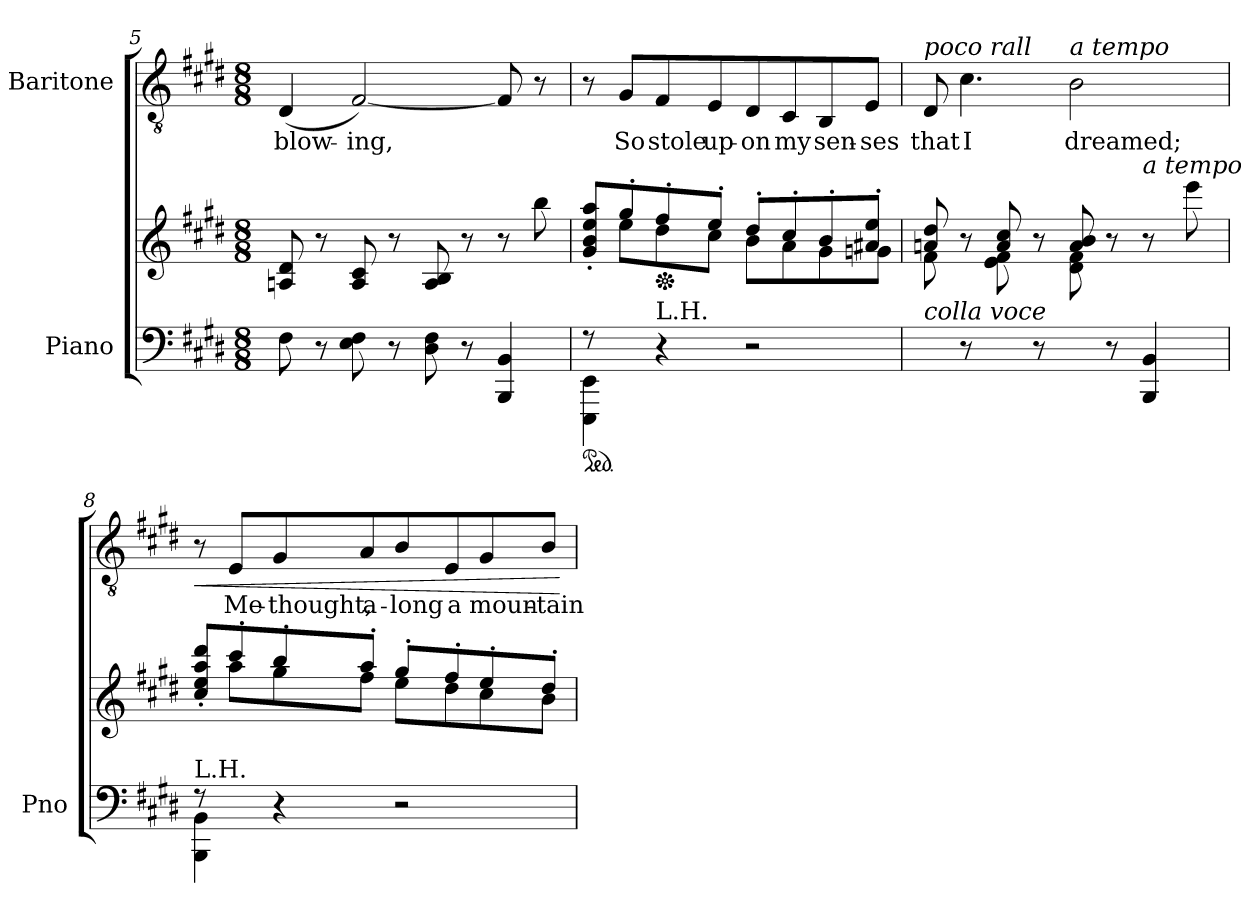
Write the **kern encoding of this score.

**kern	**kern	**kern	**text	**dynam
*part2	*part2	*part1	*part1	*part1
*staff3	*staff2	*staff1	*staff1	*staff1
*I"Piano	*	*I"Baritone	*	*
*I'Pno	*	*	*	*
*clefF4	*clefG2	*clefGv2	*	*
*k[f#c#g#d#]	*k[f#c#g#d#]	*k[f#c#g#d#]	*	*
*M8/8	*M8/8	*M8/8	*	*
=5	=5	=5	=5	=5
8F#\	8An/ 8d#/	(4D#/	blow-	.
8r	8r	.	.	.
8E\ 8F#\	8A/ 8c#/	[2F#/)	-ing,	.
8r	8r	.	.	.
8D#\ 8F#\	8A/ 8B/	.	.	.
8r	8r	.	.	.
4BBB/ 4BB/	8r	8F#/]	.	.
.	8bb\	8r	.	.
=6	=6	=6	=6	=6
*ped	*	*	*	*
*^	*^	*	*	*
8r	4EEE\ 4EE\	8g#/'> 8b/'> 8ee/'> 8aa/'>L	8ryy	8r	.	.
2..ryy	.	8gg#'>/	8ee\L	8G#/L	So	.
*	*	*Xped	*	*	*	*
!	!LO:TX:a:t=L.H.	!	!	!	!	!
.	4r	8ff#'>/	8dd#\	8F#/	stole	.
.	.	8ee'>/J	8cc#\J	8E/	up-	.
.	2r	8dd#'>/L	8b\L	8D#/	-on	.
.	.	8cc#'>/	8a\	8C#/	my	.
.	.	8b'>/	8g#\	8BB/	sen-	.
.	.	8a#X/'> 8ee/'>J	8gn\J	8E/J	-ses	.
*v	*v	*	*	*	*	*
=7	=7	=7	=7	=7	=7
!	!	!	!LO:TX:i:t=poco rall	!	!
!LO:TX:i:t=colla voce	!	!	!	!	!
8ryy	8an/ 8dd#/	8f#\	8D#/	that	.
8r	8r	8ryy	4.c#\	I	.
8ryy	8a/ 8cc#/	8e\ 8f#\	.	.	.
8r	8r	8ryy	.	.	.
!	!	!	!LO:TX:i:t=a tempo	!	!
8ryy	8a/ 8b/	8d#\ 8f#\	2B\	dreamed;	.
8r	8r	4.ryy	.	.	.
!	!LO:TX:i:t=a tempo	!	!	!	!
4BBB/ 4BB/	8r	.	.	.	.
.	8eee\	.	.	.	.
=8	=8	=8	=8	=8	=8
*^	*	*	*	*	*
!LO:TX:a:t=L.H.	!	!	!	!	!	!
!	!	!	!	!	!	!LO:HP:b
8r	4BBB\ 4BB\	8cc#/'> 8ee/'> 8aa/'> 8ddd#/'>L	8ryy	8r	.	<
2..ryy	.	8ccc#'>/	8aa\L	8E/L	Me-	.
.	4r	8bb'>/	8gg#\	8G#/	-thought,	.
.	.	8aa'>/J	8ff#\J	8A/	a-	.
.	2r	8gg#'>/L	8ee\L	8B/	-long	.
.	.	8ff#'>/	8dd#\	8E/	a	.
.	.	8ee'>/	8cc#\	8G#/	moun-	.
.	.	8dd#'>/J	8b\J	8B/J	-tain	.
*v	*v	*	*	*	*	*
*	*v	*v	*	*	*
.	.	.	.	[
=	=	=	=	=
*-	*-	*-	*-	*-
